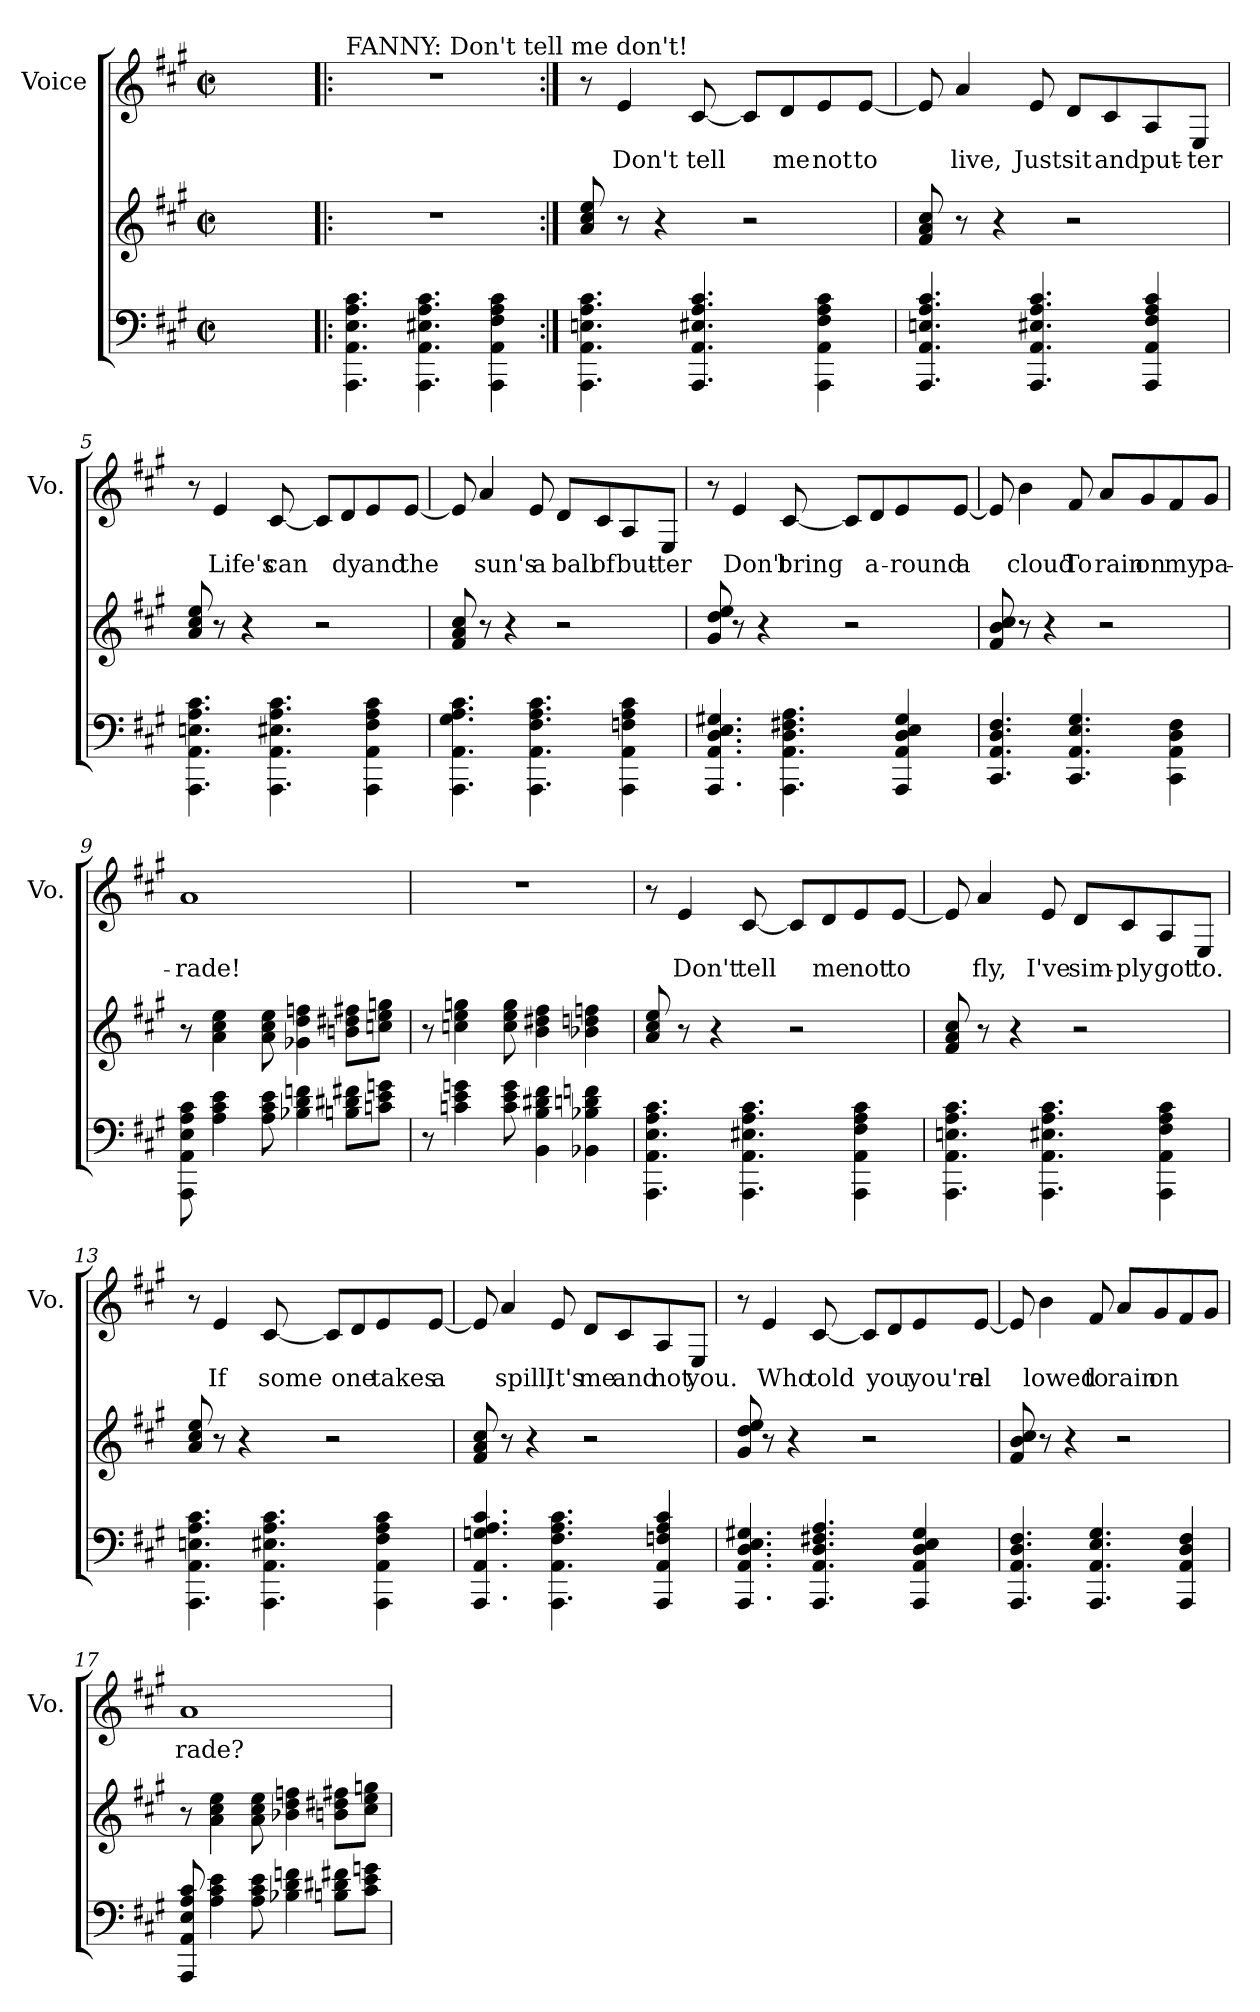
**kern	**kern	**kern	**text
*part2	*part2	*part1	*part1
*staff3	*staff2	*staff1	*staff1
*	*	*I"Voice	*
*	*	*I'Vo.	*
*clefF4	*clefG2	*clefG2	*
*k[f#c#g#]	*k[f#c#g#]	*k[f#c#g#]	*
*M2/2	*M2/2	*M2/2	*
*met(c|)	*met(c|)	*met(c|)	*
=1	=1	=1	=1
4ryy	4ryy	4ryy	.
=2!|:	=2!|:	=2!|:	=2!|:
!	!	!LO:TX:a:t=FANNY&colon; Don't tell me don't!	!
4.AAA\ 4.AA\ 4.E\ 4.A\ 4.c#\	1r	1r	.
4.AAA\ 4.AA\ 4.E#X\ 4.A\ 4.c#\	.	.	.
4AAA\ 4AA\ 4F#\ 4A\ 4c#\	.	.	.
=3:|!	=3:|!	=3:|!	=3:|!
4.AAA\ 4.AA\ 4.En\ 4.A\ 4.c#\	8a/ 8cc#/ 8ee/	8r	.
.	8r	4e/	Don't
.	4r	.	.
4.AAA/ 4.AA/ 4.E#X/ 4.A/ 4.c#/	.	[8c#/	tell
.	2r	8c#/L]	.
.	.	8d/	me
4AAA\ 4AA\ 4F#\ 4A\ 4c#\	.	8e/	not
.	.	[8e/J	to
=4	=4	=4	=4
4.AAA/ 4.AA/ 4.En/ 4.A/ 4.c#/	8f#/ 8a/ 8cc#/	8e/]	.
.	8r	4a/	live,
.	4r	.	.
4.AAA/ 4.AA/ 4.E#X/ 4.A/ 4.c#/	.	8e/	Just
.	2r	8d/L	sit
.	.	8c#/	and
4AAA/ 4AA/ 4F#/ 4A/ 4c#/	.	8A/	put-
.	.	8E/J	-ter
!!LO:LB:g=z
=5	=5	=5	=5
4.AAA\ 4.AA\ 4.En\ 4.A\ 4.c#\	8a/ 8cc#/ 8ee/	8r	.
.	8r	4e/	Life's
.	4r	.	.
4.AAA\ 4.AA\ 4.E#X\ 4.A\ 4.c#\	.	[8c#/	can
.	2r	8c#/L]	.
.	.	8d/	dy
4AAA\ 4AA\ 4F#\ 4A\ 4c#\	.	8e/	and
.	.	[8e/J	the
=6	=6	=6	=6
4.AAA\ 4.AA\ 4.G#\ 4.A\ 4.c#\	8f#/ 8a/ 8cc#/	8e/]	.
.	8r	4a/	sun's
.	4r	.	.
4.AAA\ 4.AA\ 4.F#\ 4.A\ 4.c#\	.	8e/	a
.	2r	8d/L	ball
.	.	8c#/	of
4AAA\ 4AA\ 4Fn\ 4A\ 4c#\	.	8A/	but-
.	.	8E/J	-ter
=7	=7	=7	=7
4.AAA/ 4.AA/ 4.D/ 4.E/ 4.G#X/	8g#/ 8dd/ 8ee/	8r	.
.	8r	4e/	Don't
.	4r	.	.
4.AAA\ 4.AA\ 4.D\ 4.F#X\ 4.A\	.	[8c#/	bring
.	2r	8c#/L]	.
.	.	8d/	a-
4AAA/ 4AA/ 4D/ 4E/ 4G#/	.	8e/	-round
.	.	[8e/J	a
!!LO:LB:g=z
=8	=8	=8	=8
4.CC#/ 4.AA/ 4.D/ 4.F#/	8f#/ 8b/ 8cc#/	8e/]	.
.	8r	4b\	cloud
.	4r	.	.
4.CC#/ 4.AA/ 4.E/ 4.G#/	.	8f#/	To
.	2r	8a/L	rain
.	.	8g#/	on
4CC#\ 4AA\ 4D\ 4F#\	.	8f#/	my
.	.	8g#/J	pa-
=9	=9	=9	=9
8AAA\ 8AA\ 8E\ 8A\ 8c#\	8r	1a	-rade!
4A\ 4c#\ 4e\	4a\ 4cc#\ 4ee\	.	.
8A\ 8c#\ 8e\	8a\ 8cc#\ 8ee\	.	.
4B-X\ 4d\ 4fn\	4g-X\ 4dd\ 4ffn\	.	.
8Bn\ 8d#X\ 8f#X\L	8bn\ 8dd#X\ 8ff#X\L	.	.
8cn\ 8e\ 8gn\J	8ccn\ 8ee\ 8ggn\J	.	.
=10	=10	=10	=10
8r	8r	1r	.
4cn\ 4e\ 4gn\	4ccn\ 4ee\ 4ggn\	.	.
8c\ 8e\ 8g\	8cc\ 8ee\ 8gg\	.	.
4BB\ 4B\ 4d#X\ 4f#\	4b\ 4dd#X\ 4ff#\	.	.
4BB-X\ 4B-X\ 4dn\ 4fn\	4b-X\ 4ddn\ 4ffn\	.	.
!!LO:PB:g=z
=11	=11	=11	=11
4.AAA\ 4.AA\ 4.E\ 4.A\ 4.c#\	8a/ 8cc#/ 8ee/	8r	.
.	8r	4e/	Don't
.	4r	.	.
4.AAA\ 4.AA\ 4.E#X\ 4.A\ 4.c#\	.	[8c#/	tell
.	2r	8c#/L]	.
.	.	8d/	me
4AAA\ 4AA\ 4F#\ 4A\ 4c#\	.	8e/	not
.	.	[8e/J	to
=12	=12	=12	=12
4.AAA\ 4.AA\ 4.En\ 4.A\ 4.c#\	8f#/ 8a/ 8cc#/	8e/]	.
.	8r	4a/	fly,
.	4r	.	.
4.AAA\ 4.AA\ 4.E#X\ 4.A\ 4.c#\	.	8e/	I've
.	2r	8d/L	sim-
.	.	8c#/	-ply
4AAA\ 4AA\ 4F#\ 4A\ 4c#\	.	8A/	got
.	.	8E/J	to.
=13	=13	=13	=13
4.AAA\ 4.AA\ 4.En\ 4.A\ 4.c#\	8a/ 8cc#/ 8ee/	8r	.
.	8r	4e/	If
.	4r	.	.
4.AAA\ 4.AA\ 4.E#X\ 4.A\ 4.c#\	.	[8c#/	-some
.	2r	8c#/L]	.
.	.	8d/	one
4AAA\ 4AA\ 4F#\ 4A\ 4c#\	.	8e/	takes
.	.	[8e/J	a
!!LO:LB:g=z
=14	=14	=14	=14
4.AAA/ 4.AA/ 4.Gn/ 4.A/ 4.c#/	8f#/ 8a/ 8cc#/	8e/]	.
.	8r	4a/	spill,
.	4r	.	.
4.AAA\ 4.AA\ 4.F#\ 4.A\ 4.c#\	.	8e/	It's
.	2r	8d/L	me
.	.	8c#/	and
4AAA/ 4AA/ 4Fn/ 4A/ 4c#/	.	8A/	not
.	.	8E/J	you.
=15	=15	=15	=15
4.AAA/ 4.AA/ 4.D/ 4.E/ 4.G#X/	8g#/ 8dd/ 8ee/	8r	.
.	8r	4e/	Who
.	4r	.	.
4.AAA/ 4.AA/ 4.D/ 4.F#X/ 4.A/	.	[8c#/	told
.	2r	8c#/L]	.
.	.	8d/	you
4AAA/ 4AA/ 4D/ 4E/ 4G#/	.	8e/	you're
.	.	[8e/J	al
=16	=16	=16	=16
4.AAA/ 4.AA/ 4.D/ 4.F#/	8f#/ 8b/ 8cc#/	8e/]	.
.	8r	4b\	lowed
.	4r	.	.
4.AAA/ 4.AA/ 4.E/ 4.G#/	.	8f#/	to
.	2r	8a/L	rain
.	.	8g#/	on
4AAA/ 4AA/ 4D/ 4F#/	.	8f#/	.
.	.	8g#/J	.
!!LO:LB:g=z
=17	=17	=17	=17
8AAA/ 8AA/ 8E/ 8A/ 8c#/	8r	1a	rade?
4A\ 4c#\ 4e\	4a\ 4cc#\ 4ee\	.	.
8A\ 8c#\ 8e\	8a\ 8cc#\ 8ee\	.	.
4B-X\ 4d\ 4fn\	4b-X\ 4dd\ 4ffn\	.	.
8Bn\ 8d#X\ 8f#X\L	8bn\ 8dd#X\ 8ff#X\L	.	.
8c#\ 8e\ 8gn\J	8cc#\ 8ee\ 8ggn\J	.	.
=	=	=	=
*-	*-	*-	*-
